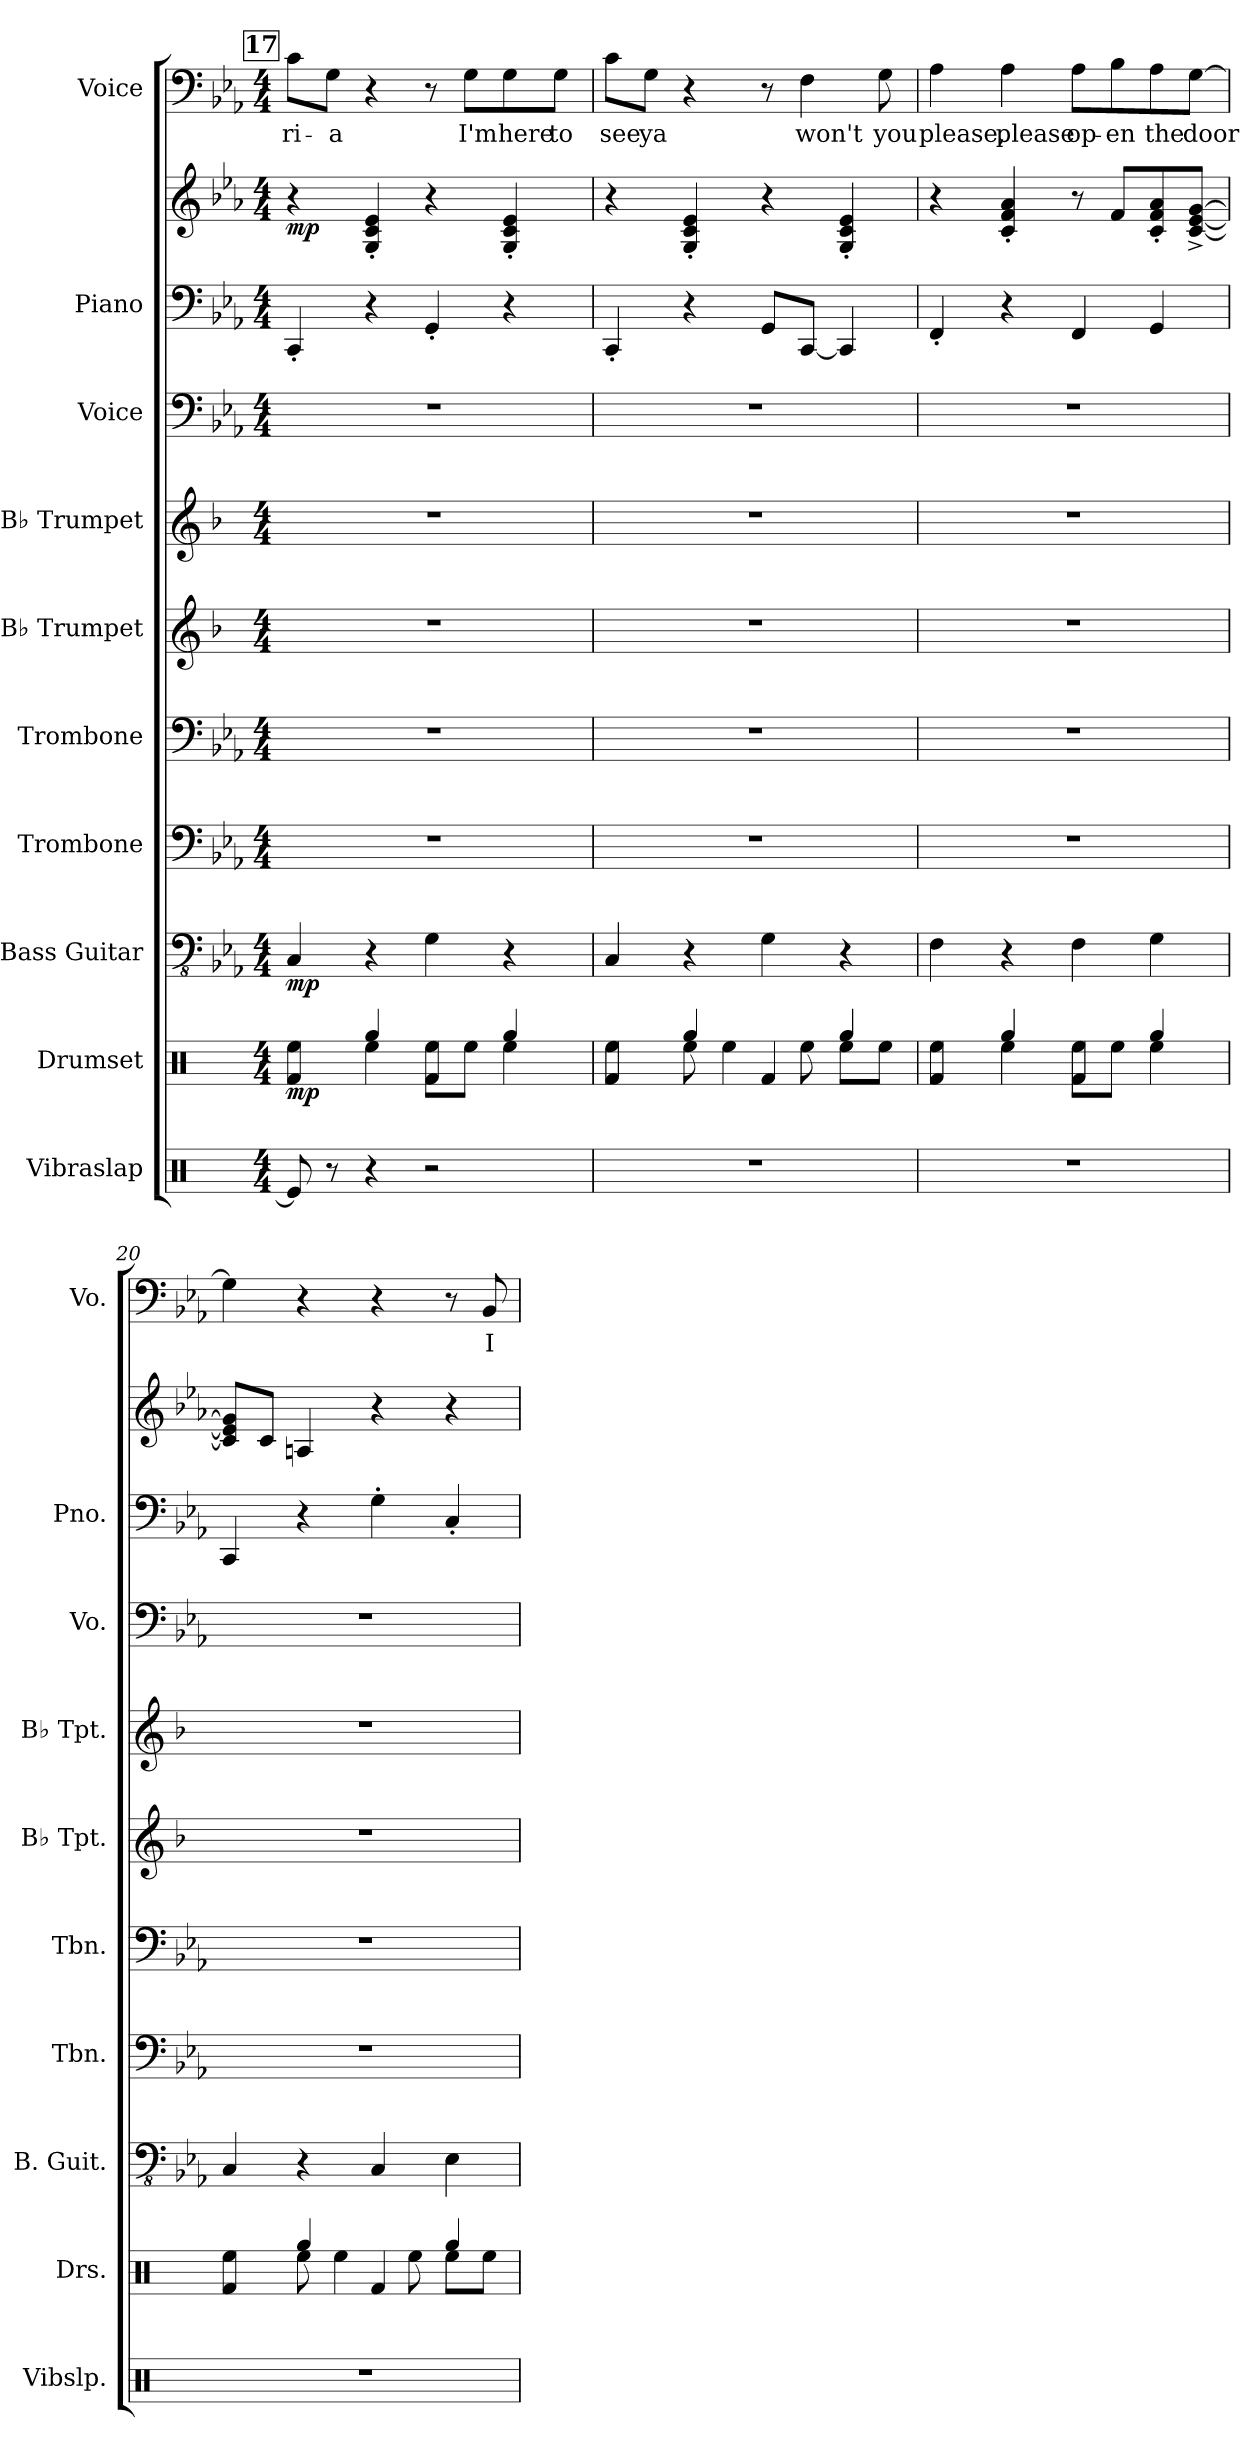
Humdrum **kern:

**kern	**kern	**dynam	**kern	**dynam	**kern	**kern	**kern	**kern	**kern	**kern	**kern	**dynam	**kern	**text
*part10	*part9	*part9	*part8	*part8	*part7	*part6	*part5	*part4	*part3	*part2	*part2	*part2	*part1	*part1
*staff11	*staff10	*staff10	*staff9	*staff9	*staff8	*staff7	*staff6	*staff5	*staff4	*staff3	*staff2	*staff2/3	*staff1	*staff1
*I"Vibraslap	*I"Drumset	*	*I"Bass Guitar	*	*I"Trombone	*I"Trombone	*I"B♭ Trumpet	*I"B♭ Trumpet	*I"Voice	*I"Piano	*	*	*I"Voice	*
*I'Vibslp.	*I'Drs.	*	*I'B. Guit.	*	*I'Tbn.	*I'Tbn.	*I'B♭ Tpt.	*I'B♭ Tpt.	*I'Vo.	*I'Pno.	*	*	*I'Vo.	*
*clefX	*clefX	*	*clefFv4	*	*clefF4	*clefF4	*clefG2	*clefG2	*clefF4	*clefF4	*clefG2	*	*clefF4	*
*	*	*	*	*	*	*	*ITrd1c2	*ITrd1c2	*	*	*	*	*	*
*k[]	*k[]	*	*k[b-e-a-]	*	*k[b-e-a-]	*k[b-e-a-]	*k[b-e-a-]	*k[b-e-a-]	*k[b-e-a-]	*k[b-e-a-]	*k[b-e-a-]	*	*k[b-e-a-]	*
*M4/4	*M4/4	*	*M4/4	*	*M4/4	*M4/4	*M4/4	*M4/4	*M4/4	*M4/4	*M4/4	*	*M4/4	*
!!LO:REH:place=s1:a:B:fs=14:t=17
=17	=17	=17	=17	=17	=17	=17	=17	=17	=17	=17	=17	=17	=17	=17
*	*^	*	*	*	*	*	*	*	*	*	*	*	*	*
!	!	!	!LO:DY:b	!	!LO:DY:b	!	!	!	!	!	!	!	!LO:DY:b	!	!LO:LY:b
8Re/]	4Rf/	4Ree\	mp	4CC/	mp	1r	1r	1r	1r	1r	4CC'/	4r	mp	8c\L	-ri-
!	!	!	!	!	!	!	!	!	!	!	!	!	!	!	!LO:LY:b
8r	.	.	.	.	.	.	.	.	.	.	.	.	.	8G\J	-a
4r	4Rgg/	4Ree\	.	4r	.	.	.	.	.	.	4r	4G/' 4c/' 4e-/'	.	4r	.
2r	4Rf/	8Ree\L	.	4GG\	.	.	.	.	.	.	4GG'/	4r	.	8r	.
!	!	!	!	!	!	!	!	!	!	!	!	!	!	!	!LO:LY:b
.	.	8Ree\J	.	.	.	.	.	.	.	.	.	.	.	8G\L	I'm
!	!	!	!	!	!	!	!	!	!	!	!	!	!	!	!LO:LY:b
.	4Rgg/	4Ree\	.	4r	.	.	.	.	.	.	4r	4G/' 4c/' 4e-/'	.	8G\	here
!	!	!	!	!	!	!	!	!	!	!	!	!	!	!	!LO:LY:b
.	.	.	.	.	.	.	.	.	.	.	.	.	.	8G\J	to
=18	=18	=18	=18	=18	=18	=18	=18	=18	=18	=18	=18	=18	=18	=18	=18
!	!	!	!	!	!	!	!	!	!	!	!	!	!	!	!LO:LY:b
1r	4Rf/	4Ree\	.	4CC/	.	1r	1r	1r	1r	1r	4CC'/	4r	.	8c\L	see
!	!	!	!	!	!	!	!	!	!	!	!	!	!	!	!LO:LY:b
.	.	.	.	.	.	.	.	.	.	.	.	.	.	8G\J	ya
.	4Rgg/	8Ree\	.	4r	.	.	.	.	.	.	4r	4G/' 4c/' 4e-/'	.	4r	.
.	.	4Ree\	.	.	.	.	.	.	.	.	.	.	.	.	.
.	4Rf/	.	.	4GG\	.	.	.	.	.	.	8GG/L	4r	.	8r	.
!	!	!	!	!	!	!	!	!	!	!	!	!	!	!	!LO:LY:b
.	.	8Ree\	.	.	.	.	.	.	.	.	[8CC/J	.	.	4F\	won't
.	4Rgg/	8Ree\L	.	4r	.	.	.	.	.	.	4CC/]	4G/' 4c/' 4e-/'	.	.	.
!	!	!	!	!	!	!	!	!	!	!	!	!	!	!	!LO:LY:b
.	.	8Ree\J	.	.	.	.	.	.	.	.	.	.	.	8G\	you
=19	=19	=19	=19	=19	=19	=19	=19	=19	=19	=19	=19	=19	=19	=19	=19
!	!	!	!	!	!	!	!	!	!	!	!	!	!	!	!LO:LY:b
1r	4Rf/	4Ree\	.	4FF\	.	1r	1r	1r	1r	1r	4FF'/	4r	.	4A-\	please,
!	!	!	!	!	!	!	!	!	!	!	!	!	!	!	!LO:LY:b
.	4Rgg/	4Ree\	.	4r	.	.	.	.	.	.	4r	4c/' 4f/' 4a-/'	.	4A-\	please
!	!	!	!	!	!	!	!	!	!	!	!	!	!	!	!LO:LY:b
.	4Rf/	8Ree\L	.	4FF\	.	.	.	.	.	.	4FF/	8r	.	8A-\L	op-
!	!	!	!	!	!	!	!	!	!	!	!	!	!	!	!LO:LY:b
.	.	8Ree\J	.	.	.	.	.	.	.	.	.	8f/L	.	8B-\	-en
!	!	!	!	!	!	!	!	!	!	!	!	!	!	!	!LO:LY:b
.	4Rgg/	4Ree\	.	4GG\	.	.	.	.	.	.	4GG/	8c/' 8f/' 8a-/'	.	8A-\	the
!	!	!	!	!	!	!	!	!	!	!	!	!	!	!	!LO:LY:b
.	.	.	.	.	.	.	.	.	.	.	.	[8c/^ [8e-/^ [8g/^J	.	[8G\J	door
!!LO:PB:g=z
=20	=20	=20	=20	=20	=20	=20	=20	=20	=20	=20	=20	=20	=20	=20	=20
1r	4Rf/	4Ree\	.	4CC/	.	1r	1r	1r	1r	1r	4CC/	8c/] 8e-/] 8g/]L	.	4G\]	.
.	.	.	.	.	.	.	.	.	.	.	.	8c/J	.	.	.
.	4Rgg/	8Ree\	.	4r	.	.	.	.	.	.	4r	4An/	.	4r	.
.	.	4Ree\	.	.	.	.	.	.	.	.	.	.	.	.	.
.	4Rf/	.	.	4CC/	.	.	.	.	.	.	4G'\	4r	.	4r	.
.	.	8Ree\	.	.	.	.	.	.	.	.	.	.	.	.	.
.	4Rgg/	8Ree\L	.	4EE-\	.	.	.	.	.	.	4C'/	4r	.	8r	.
!	!	!	!	!	!	!	!	!	!	!	!	!	!	!	!LO:LY:b
.	.	8Ree\J	.	.	.	.	.	.	.	.	.	.	.	8BB-/	I
*	*v	*v	*	*	*	*	*	*	*	*	*	*	*	*	*
=	=	=	=	=	=	=	=	=	=	=	=	=	=	=
*-	*-	*-	*-	*-	*-	*-	*-	*-	*-	*-	*-	*-	*-	*-
